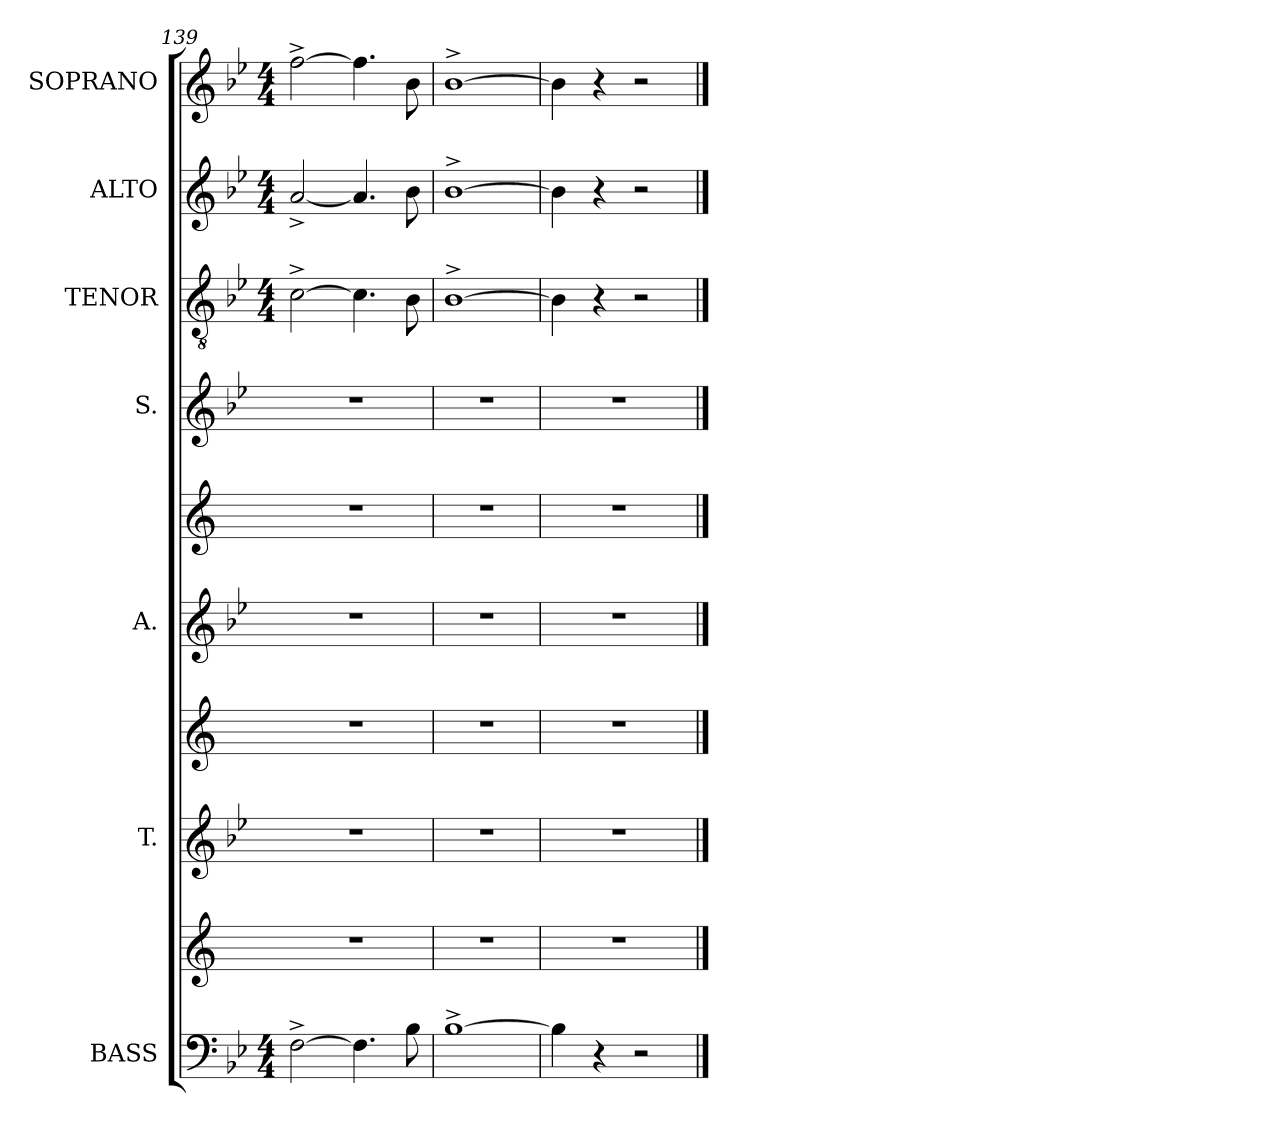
**kern	**kern	**kern	**kern	**kern	**kern	**kern	**kern	**kern	**kern
*part10	*part9	*part8	*part7	*part6	*part5	*part4	*part3	*part2	*part1
*staff10	*staff9	*staff8	*staff7	*staff6	*staff5	*staff4	*staff3	*staff2	*staff1
*I"BASS	*	*I"T.	*	*I"A.	*	*I"S.	*I"TENOR	*I"ALTO	*I"SOPRANO
*I'B.	*	*I'T.	*	*I'A.	*	*I'S.	*I'T.	*I'A.	*I'S.
*clefF4	*clefG2	*clefG2	*clefG2	*clefG2	*clefG2	*clefG2	*clefGv2	*clefG2	*clefG2
*	*ITrd1c2	*	*ITrd1c2	*	*ITrd1c2	*ITrd3c5	*	*	*
*k[b-e-]	*k[b-e-]	*k[b-e-]	*k[b-e-]	*k[b-e-]	*k[b-e-]	*k[b-]	*k[b-e-]	*k[b-e-]	*k[b-e-]
*B-:	*B-:	*B-:	*B-:	*B-:	*B-:	*F:	*B-:	*B-:	*B-:
*M4/4	*	*	*	*	*	*	*M4/4	*M4/4	*M4/4
=139	=139	=139	=139	=139	=139	=139	=139	=139	=139
[>2F^>\	1r	1r	1r	1r	1r	1r	[>2c^>\	[<2a^</	[>2ff^>\
4.F\]	.	.	.	.	.	.	4.c\]	4.a/]	4.ff\]
8B-\	.	.	.	.	.	.	8B-\	8b-\	8b-\
=140	=140	=140	=140	=140	=140	=140	=140	=140	=140
[>1B-^>	1r	1r	1r	1r	1r	1r	[>1B-^>	[>1b-^>	[>1b-^>
=141	=141	=141	=141	=141	=141	=141	=141	=141	=141
4B-\]	1r	1r	1r	1r	1r	1r	4B-\]	4b-\]	4b-\]
4r	.	.	.	.	.	.	4r	4r	4r
2r	.	.	.	.	.	.	2r	2r	2r
==	==	==	==	==	==	==	==	==	==
*-	*-	*-	*-	*-	*-	*-	*-	*-	*-
